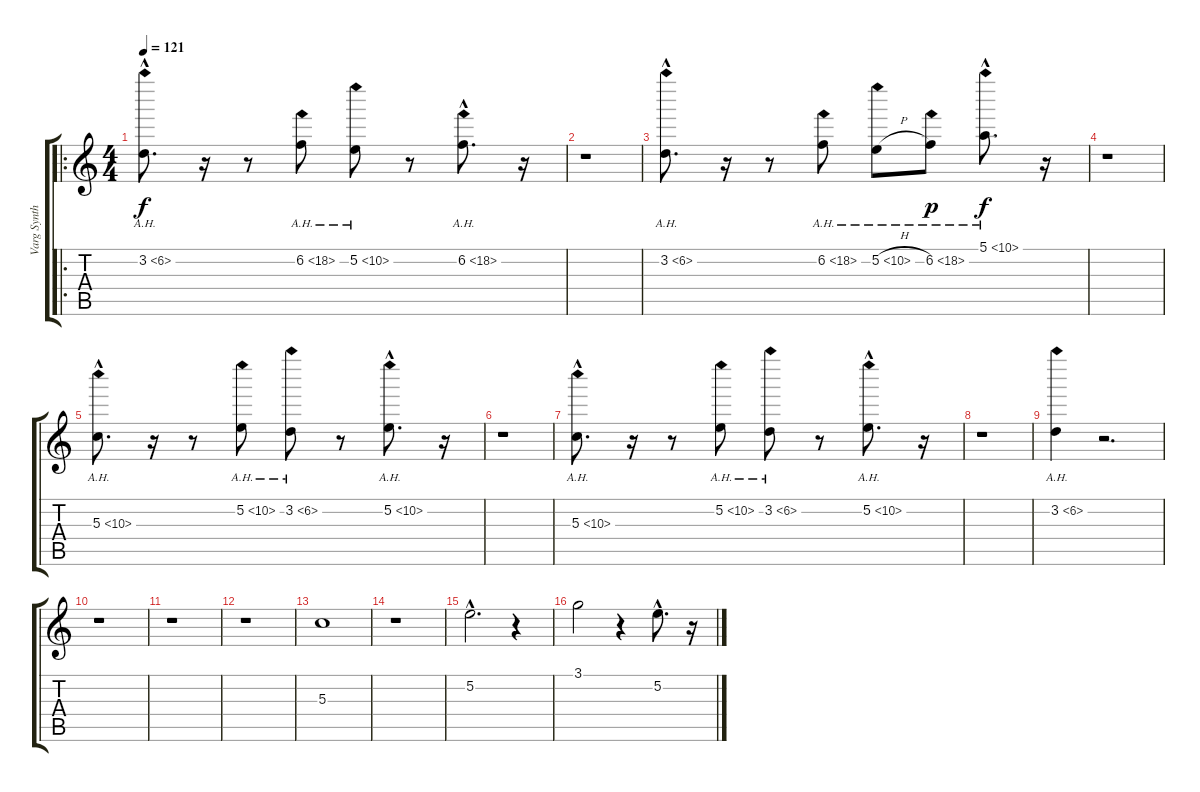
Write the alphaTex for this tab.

\track ("Varg Synth I" "Varg Synth") {instrument flute}
\staff {score tabs}
\tuning (E5 B4 G4 D4 A3 E3) {hide}
\ro
\ts (4 4)
\tempo 121
\clef g2
\ks c
3.2{ah 3 hac}.8{d dy f instrument flute} r.16 r.8 6.2{ah 12}.8 5.2{ah 5}.8 r.8 6.2{ah 12 hac}.8{d} r.16 |
r.1 |
3.2{ah 3 hac}.8{d} r.16 r.8 6.2{ah 12}.8 5.2{ah 5 h}.8 6.2{ah 12}.8{dy p} 5.1{ah 5 hac}.8{d dy f} r.16 |
r.1 |
5.3{ah 5 hac}.8{d} r.16 r.8 5.2{ah 5}.8 3.2{ah 3}.8 r.8 5.2{ah 5 hac}.8{d} r.16 |
r.1 |
5.3{ah 5 hac}.8{d} r.16 r.8 5.2{ah 5}.8 3.2{ah 3}.8 r.8 5.2{ah 5 hac}.8{d} r.16 |
r.1 |
3.2{ah 3}.4 r.2{d} |
r.1 |
r.1 |
r.1 |
5.3.1 |
r.1 |
5.2{hac}.2{d} r.4 |
3.1.2 r.4 5.2{hac}.8{d} r.16
